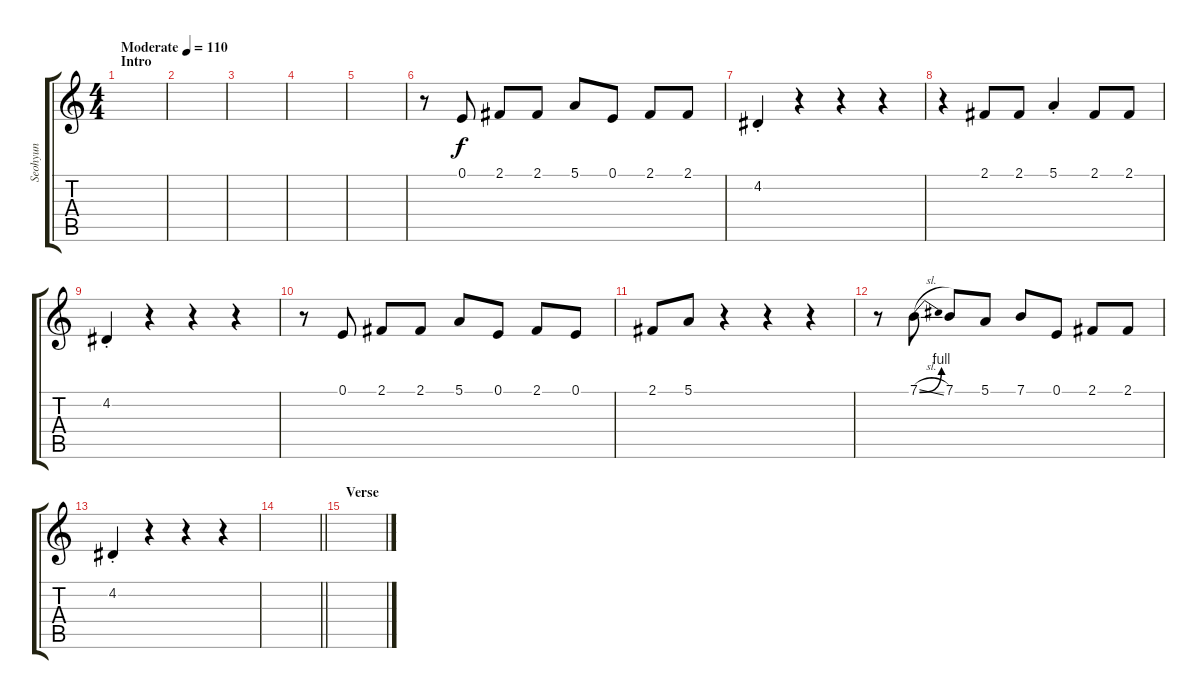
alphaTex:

\track ("Seohyun" "Seohyun") {instrument piccolo}
\staff {score tabs}
\tuning (E4 B3 G3 D3 A2 E2) {hide}
\ts (4 4)
\section ("" "Intro")
\tempo (110 "Moderate")
\clef g2
\ks c
|
|
|
|
|
r.8 0.1.8 2.1.8 2.1.8 5.1.8 0.1.8 2.1.8 2.1.8 |
4.2{st}.4 r.4 r.4 r.4 |
r.4 2.1.8 2.1.8 5.1{st}.4 2.1.8 2.1.8 |
4.2{st}.4 r.4 r.4 r.4 |
r.8 0.1.8 2.1.8 2.1.8 5.1.8 0.1.8 2.1.8 0.1.8 |
2.1.8 5.1.8 r.4 r.4 r.4 |
r.8 7.1{be (bend 0 0 60 4) sl}.8 7.1.8 5.1.8 7.1.8 0.1.8 2.1.8 2.1.8 |
4.2{st}.4 r.4 r.4 r.4 |
\barLineRight lightlight
|
\section ("" "Verse")
